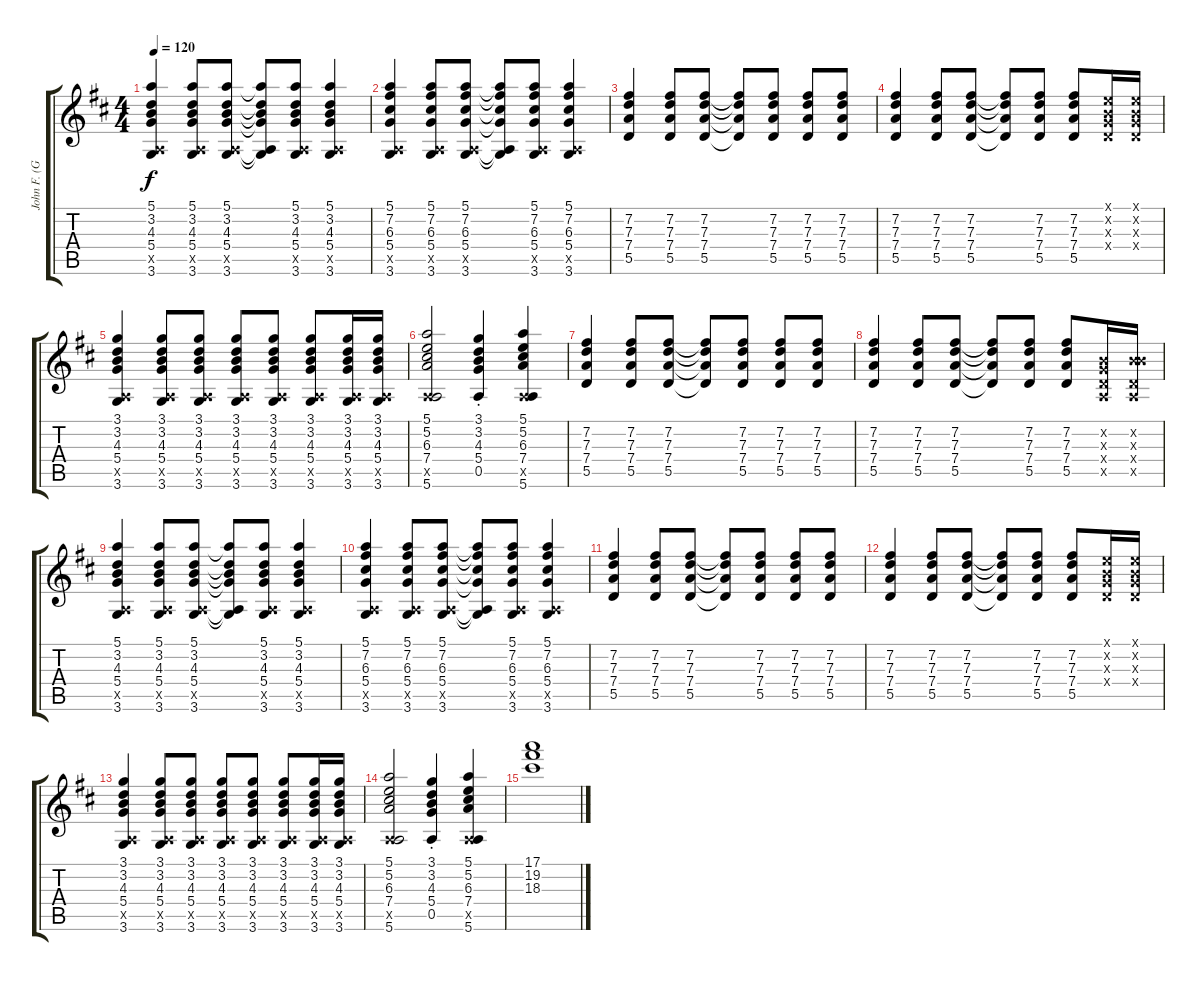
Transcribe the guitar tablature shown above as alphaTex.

\track ("John F. (Guitar 1)" "John F. (G") {instrument electricguitarclean}
\staff {score tabs}
\tuning (E4 B3 G3 D3 A2 E2) {hide}
\ts (4 4)
\tempo 120
\clef g2
\ks d
(5.1 3.2 4.3 5.4 0.5{x} 3.6).4{dy f} (5.1 3.2 4.3 5.4 0.5{x} 3.6).8 (5.1 3.2 4.3 5.4 0.5{x} 3.6).8 (5.1{t} 3.2{t} 4.3{t} 5.4{t} 0.5{t} 3.6{t}).8 (5.1 3.2 4.3 5.4 0.5{x} 3.6).8 (5.1 3.2 4.3 5.4 0.5{x} 3.6).4 |
(5.1 7.2 6.3 5.4 0.5{x} 3.6).4 (5.1 7.2 6.3 5.4 0.5{x} 3.6).8 (5.1 7.2 6.3 5.4 0.5{x} 3.6).8 (5.1{t} 7.2{t} 6.3{t} 5.4{t} 0.5{t} 3.6{t}).8 (5.1 7.2 6.3 5.4 0.5{x} 3.6).8 (5.1 7.2 6.3 5.4 0.5{x} 3.6).4 |
(7.2 7.3 7.4 5.5).4 (7.2 7.3 7.4 5.5).8 (7.2 7.3 7.4 5.5).8 (7.2{t} 7.3{t} 7.4{t} 5.5{t}).8 (7.2 7.3 7.4 5.5).8 (7.2 7.3 7.4 5.5).8 (7.2 7.3 7.4 5.5).8 |
(7.2 7.3 7.4 5.5).4 (7.2 7.3 7.4 5.5).8 (7.2 7.3 7.4 5.5).8 (7.2{t} 7.3{t} 7.4{t} 5.5{t}).8 (7.2 7.3 7.4 5.5).8 (7.2 7.3 7.4 5.5).8 (0.1{x} 0.2{x} 0.3{x} 0.4{x}).16 (0.1{x} 0.2{x} 0.3{x} 0.4{x}).16 |
(3.1 3.2 4.3 5.4 0.5{x} 3.6).4 (3.1 3.2 4.3 5.4 0.5{x} 3.6).8 (3.1 3.2 4.3 5.4 0.5{x} 3.6).8 (3.1 3.2 4.3 5.4 0.5{x} 3.6).8 (3.1 3.2 4.3 5.4 0.5{x} 3.6).8 (3.1 3.2 4.3 5.4 0.5{x} 3.6).8 (3.1 3.2 4.3 5.4 0.5{x} 3.6).16 (3.1 3.2 4.3 5.4 0.5{x} 3.6).16 |
(5.1 5.2 6.3 7.4 0.5{x} 5.6).2 (3.1{st} 3.2{st} 4.3{st} 5.4{st} 0.5{st}).4 (5.1 5.2 6.3 7.4 0.5{x} 5.6).4 |
(7.2 7.3 7.4 5.5).4 (7.2 7.3 7.4 5.5).8 (7.2 7.3 7.4 5.5).8 (7.2{t} 7.3{t} 7.4{t} 5.5{t}).8 (7.2 7.3 7.4 5.5).8 (7.2 7.3 7.4 5.5).8 (7.2 7.3 7.4 5.5).8 |
(7.2 7.3 7.4 5.5).4 (7.2 7.3 7.4 5.5).8 (7.2 7.3 7.4 5.5).8 (7.2{t} 7.3{t} 7.4{t} 5.5{t}).8 (7.2 7.3 7.4 5.5).8 (7.2 7.3 7.4 5.5).8 (0.2{x} 0.3{x} 0.4{x} 0.5{x}).16 (0.2{x} 4.3{x} 0.4{x} 0.5{x}).16 |
(5.1 3.2 4.3 5.4 0.5{x} 3.6).4 (5.1 3.2 4.3 5.4 0.5{x} 3.6).8 (5.1 3.2 4.3 5.4 0.5{x} 3.6).8 (5.1{t} 3.2{t} 4.3{t} 5.4{t} 0.5{t} 3.6{t}).8 (5.1 3.2 4.3 5.4 0.5{x} 3.6).8 (5.1 3.2 4.3 5.4 0.5{x} 3.6).4 |
(5.1 7.2 6.3 5.4 0.5{x} 3.6).4 (5.1 7.2 6.3 5.4 0.5{x} 3.6).8 (5.1 7.2 6.3 5.4 0.5{x} 3.6).8 (5.1{t} 7.2{t} 6.3{t} 5.4{t} 0.5{t} 3.6{t}).8 (5.1 7.2 6.3 5.4 0.5{x} 3.6).8 (5.1 7.2 6.3 5.4 0.5{x} 3.6).4 |
(7.2 7.3 7.4 5.5).4 (7.2 7.3 7.4 5.5).8 (7.2 7.3 7.4 5.5).8 (7.2{t} 7.3{t} 7.4{t} 5.5{t}).8 (7.2 7.3 7.4 5.5).8 (7.2 7.3 7.4 5.5).8 (7.2 7.3 7.4 5.5).8 |
(7.2 7.3 7.4 5.5).4 (7.2 7.3 7.4 5.5).8 (7.2 7.3 7.4 5.5).8 (7.2{t} 7.3{t} 7.4{t} 5.5{t}).8 (7.2 7.3 7.4 5.5).8 (7.2 7.3 7.4 5.5).8 (0.1{x} 0.2{x} 0.3{x} 0.4{x}).16 (0.1{x} 0.2{x} 0.3{x} 0.4{x}).16 |
(3.1 3.2 4.3 5.4 0.5{x} 3.6).4 (3.1 3.2 4.3 5.4 0.5{x} 3.6).8 (3.1 3.2 4.3 5.4 0.5{x} 3.6).8 (3.1 3.2 4.3 5.4 0.5{x} 3.6).8 (3.1 3.2 4.3 5.4 0.5{x} 3.6).8 (3.1 3.2 4.3 5.4 0.5{x} 3.6).8 (3.1 3.2 4.3 5.4 0.5{x} 3.6).16 (3.1 3.2 4.3 5.4 0.5{x} 3.6).16 |
(5.1 5.2 6.3 7.4 0.5{x} 5.6).2 (3.1{st} 3.2{st} 4.3{st} 5.4{st} 0.5{st}).4 (5.1 5.2 6.3 7.4 0.5{x} 5.6).4 |
(17.1 19.2 18.3).1
